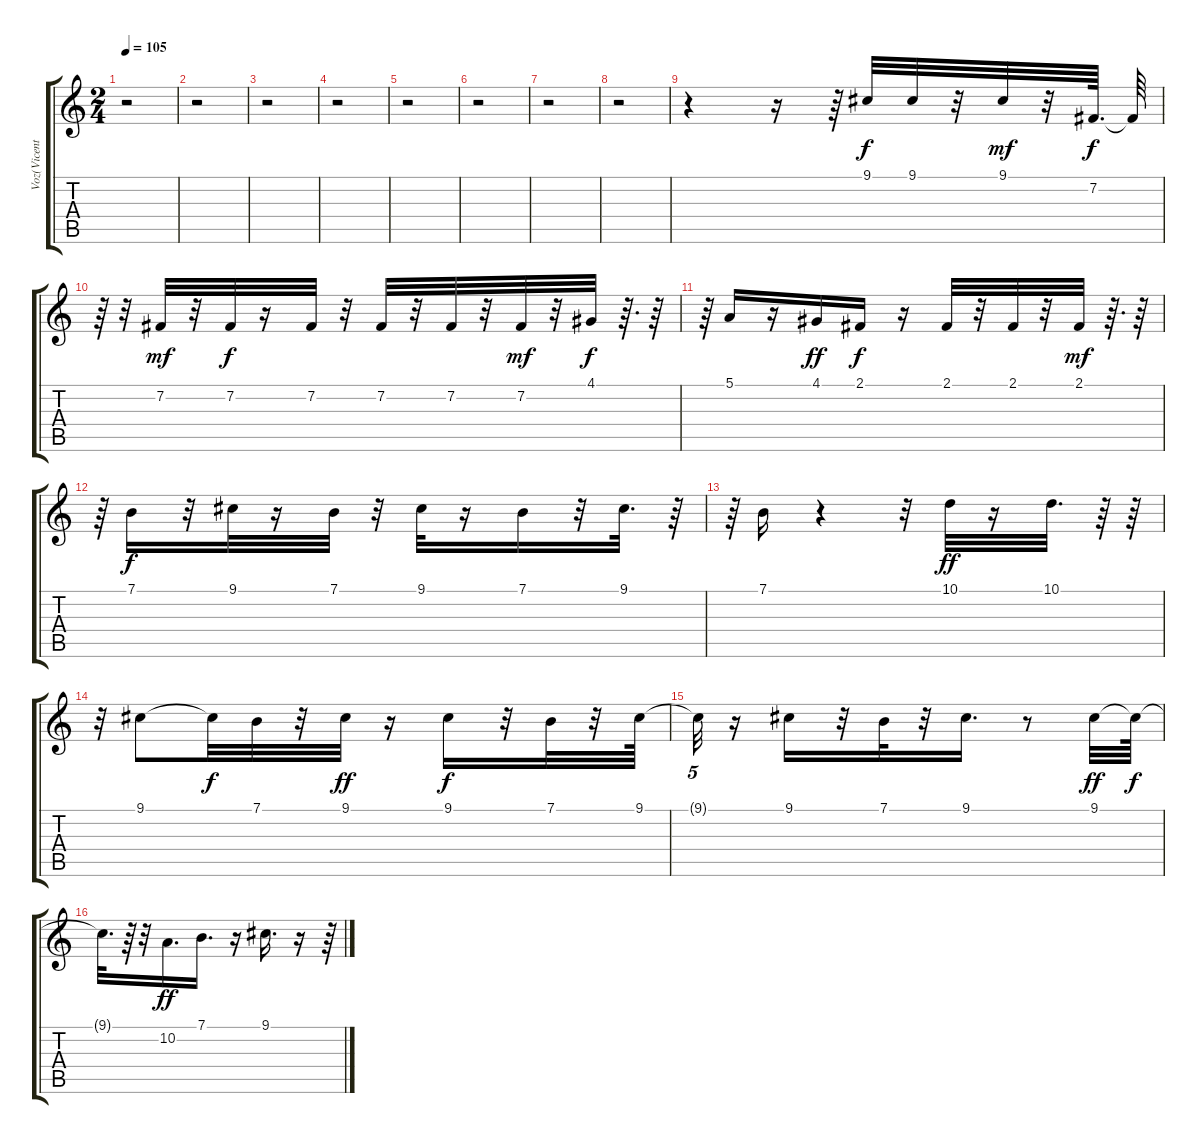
\track ("Voz(Vicentico)" "Voz(Vicent") {instrument altosax}
\staff {score tabs}
\tuning (E4 B3 G3 D3 A2 E2) {hide}
\ts (2 4)
\tempo 105
\clef g2
\ks c
r.2{dy f} |
r.2 |
r.2 |
r.2 |
r.2 |
r.2 |
r.2 |
r.2 |
r.4 r.16 r.64 9.1.32 9.1.32 r.32 9.1.32{dy mf} r.32 7.2.64{d dy f} 7.2{t}.64 |
r.64 r.32 7.2.32{dy mf} r.32 7.2.32{dy f} r.16 7.2.32 r.32 7.2.32 r.32 7.2.32 r.32 7.2.32{dy mf} r.32 4.1.32{dy f} r.64{d} r.64 |
r.64 5.1.16 r.16 4.1.16{dy ff} 2.1.16{dy f} r.16 2.1.32 r.32 2.1.32 r.32 2.1.32{dy mf} r.64{d} r.64 |
r.64 7.1.16{dy f} r.32 9.1.32 r.16 7.1.32 r.32 9.1.32 r.16 7.1.16 r.32 9.1.32{d} r.64 |
r.64 7.1.16 r.4 r.32 10.1.32{dy ff} r.16 10.1.32{d} r.64 r.64 |
r.32{tu (5 4)} 9.1.8 9.1{t}.32{dy f} 7.1.32 r.32 9.1.32{dy ff} r.16 9.1.16{dy f} r.32 7.1.32 r.32 9.1.64 |
9.1{t}.32{tu (5 4)} r.16 9.1.16 r.32 7.1.32 r.32 9.1.16{d} r.8 9.1.32{dy ff} 9.1{t}.64{dy f} |
9.1{t}.32{d} r.64 r.32 10.2.16{d dy ff} 7.1.16{d} r.16 9.1.16{d} r.16 r.64
